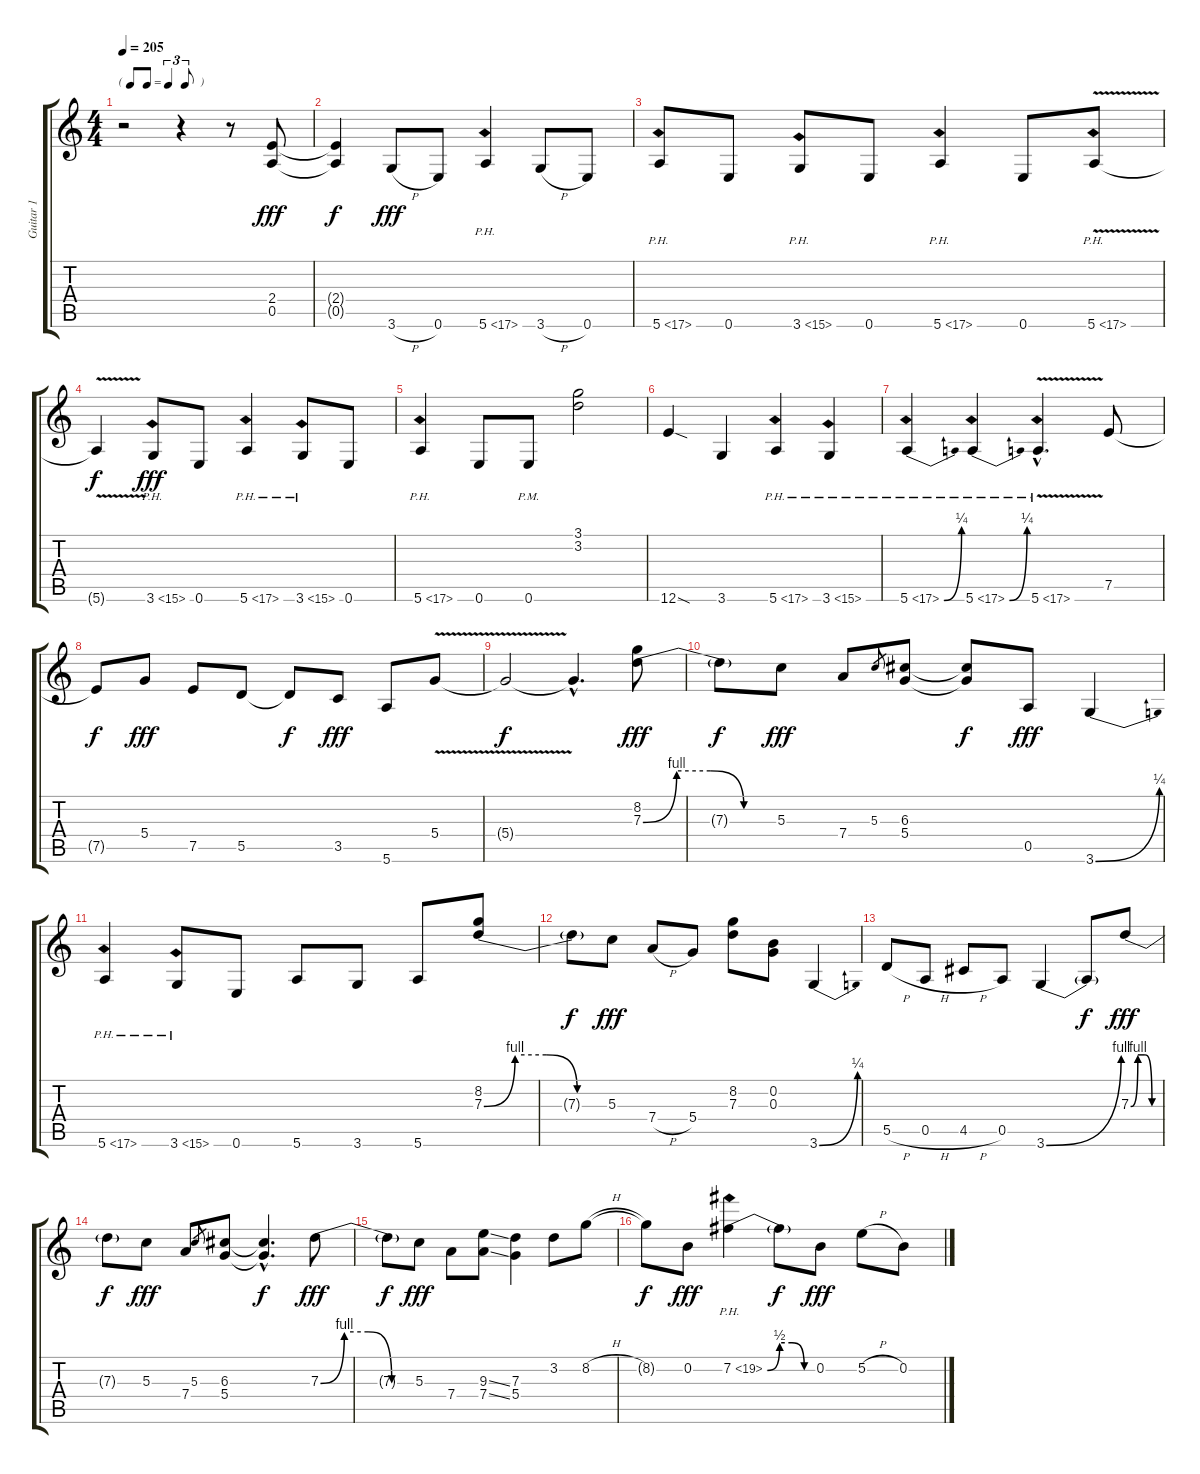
\track ("Guitar 1" "Guitar 1") {instrument distortionguitar}
\staff {score tabs}
\tuning (E4 B3 G3 D3 A2 E2) {hide}
\ts (4 4)
\tf triplet8th
\tempo 205
\clef g2
\ks c
r.2{dy fff instrument distortionguitar} r.4 r.8 (2.4 0.5).8 |
(2.4{t} 0.5{t}).4{dy f} 3.6{h}.8{dy fff} 0.6.8 5.6{ph 12}.4 3.6{h}.8 0.6.8 |
5.6{ph 12}.8 0.6.8 3.6{ph 12}.8 0.6.8 5.6{ph 12}.4 0.6.8 5.6{ph 12 v}.8 |
5.6{t}.4{dy f} 3.6{ph 12}.8{dy fff} 0.6.8 5.6{ph 12}.4 3.6{ph 12}.8 0.6.8 |
5.6{ph 12}.4 0.6.8 0.6{pm}.8 (3.1 3.2).2 |
12.6{sod}.4 3.6.4 5.6{ph 12}.4 3.6{ph 12}.4 |
5.6{be (bend 0 0 60 1) ph 12}.4 5.6{be (bend 0 0 60 1) ph 12}.4 5.6{ph 12 v hac}.4{d} 7.5.8 |
7.5{t}.8{dy f} 5.4.8{dy fff} 7.5.8 5.5.8 5.5{t}.8{dy f} 3.5.8{dy fff} 5.6.8 5.4{v}.8 |
5.4{t}.2{dy f} 5.4{hac t}.4{d} (8.2 7.3{be (custom 0 0 15 4 30 4 45 0 60 0)}).8{dy fff} |
7.3{t}.8{dy f} 5.3.8{dy fff} 7.4.8 5.3.8{gr} (6.3 5.4).8 (6.3{t} 5.4{t}).8{dy f} 0.5.8{dy fff} 3.6{be (bend 0 0 60 1)}.4 |
5.6{ph 12}.4 3.6{ph 12}.8 0.6.8 5.6.8 3.6.8 5.6.8 (8.2 7.3{be (custom 0 0 15 4 30 4 45 0 60 0)}).8 |
7.3{t}.8{dy f} 5.3.8{dy fff} 7.4{h}.8 5.4.8 (8.2 7.3).8 (0.2 0.3).8 3.6{be (bend 0 0 60 1)}.4 |
5.5{h}.8 0.5{h}.8 4.5{h}.8 0.5.8 3.6{be (bend 0 0 60 4)}.4 3.6{t}.8{dy f} 7.3{be (custom 0 0 15 4 30 4 45 0 60 0)}.8{dy fff} |
7.3{t}.8{dy f} 5.3.8{dy fff} 7.4.8 5.3.8{gr} (6.3 5.4).8 (6.3{hac t} 5.4{hac t}).4{d dy f} 7.3{be (custom 0 0 15 4 30 4 45 0 60 0)}.8{dy fff} |
7.3{t}.8{dy f} 5.3.8{dy fff} 7.4.8 (9.3{ss} 7.4{ss}).8 (7.3 5.4).4 3.2.8 8.2{h}.8 |
8.2{t}.8{dy f} 0.2.8{dy fff} 7.2{be (custom 0 0 15 2 30 2 45 0 60 0) ph 12}.4 7.2{t}.8{dy f} 0.2.8{dy fff} 5.2{h}.8 0.2.8
